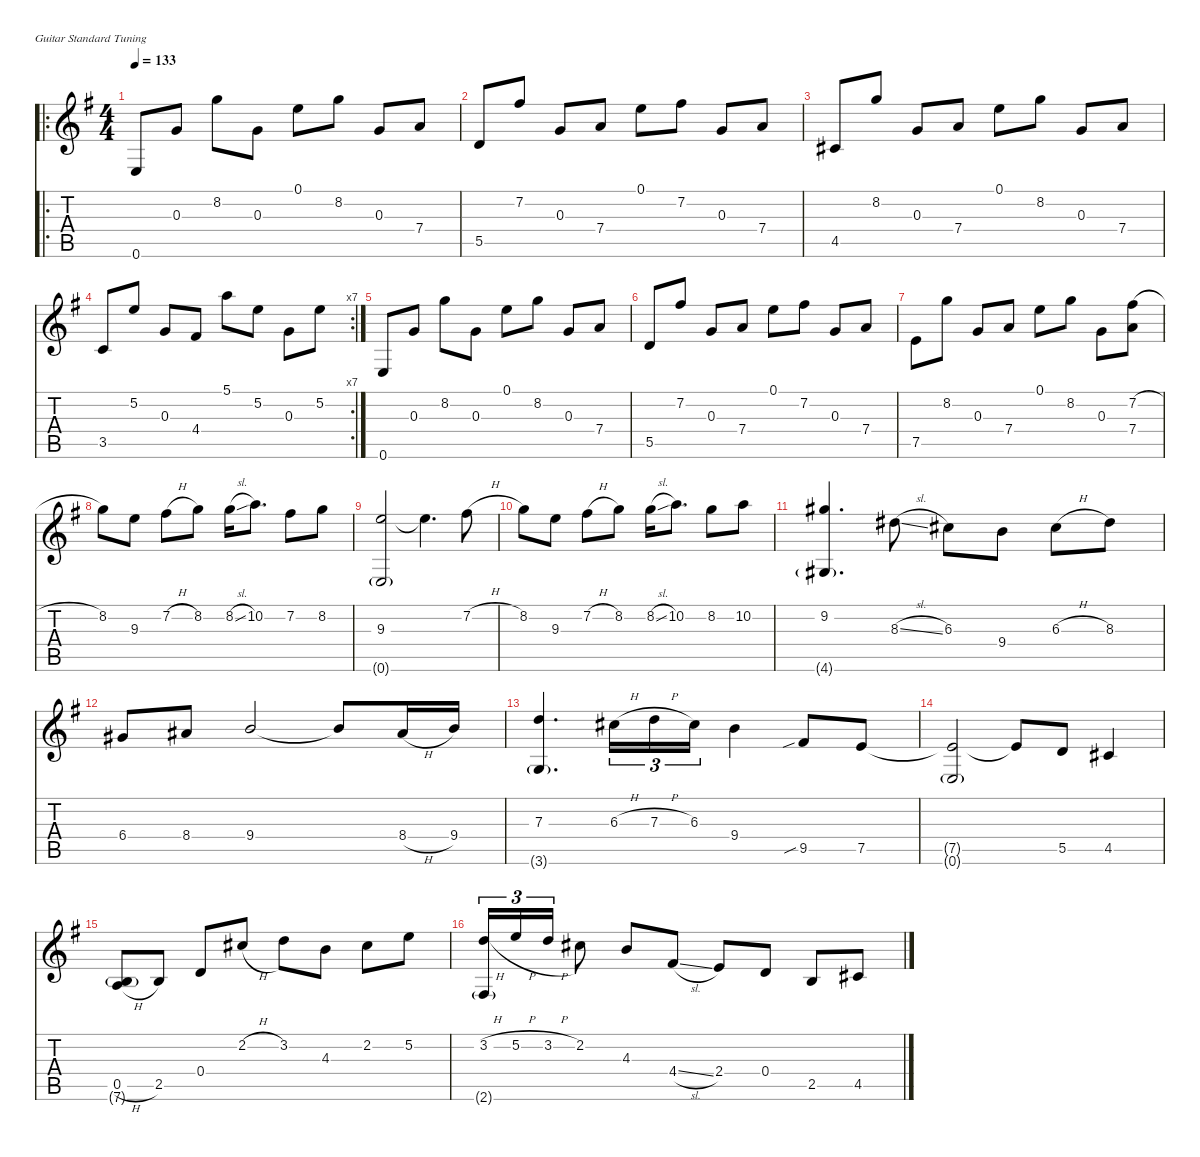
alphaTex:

\defaultSystemsLayout 4
\hideDynamics
\bracketExtendMode nobrackets
\singleTrackTrackNamePolicy hidden
\multiTrackTrackNamePolicy hidden
\firstSystemTrackNameMode fullname
\firstSystemTrackNameOrientation horizontal
\otherSystemsTrackNameOrientation horizontal
\track ("Electric Guitar" "el.guit.") {instrument electricguitarclean}
\staff {score tabs}
\tuning (E4 B3 G3 D3 A2 E2)
\ro
\ts (4 4)
\tempo 133
\clef g2
\ks eminor
0.6{acc forcenatural}.8{dy f instrument acousticguitarsteel beam Up} 0.3{acc forcenatural}.8{beam Up} 8.2{acc forcenatural}.8{beam Down} 0.3{acc forcenatural}.8{beam Down} 0.1{acc forcenatural}.8{beam Down} 8.2{acc forcenatural}.8{beam Down} 0.3{acc forcenatural}.8{beam Up} 7.4{acc forcenatural}.8{beam Up} |
5.5{acc forcenatural}.8{beam Up} 7.2{acc #}.8{beam Up} 0.3{acc forcenatural}.8{beam Up} 7.4{acc forcenatural}.8{beam Up} 0.1{acc forcenatural}.8{beam Down} 7.2{acc #}.8{beam Down} 0.3{acc forcenatural}.8{beam Up} 7.4{acc forcenatural}.8{beam Up} |
4.5{acc #}.8{beam Up} 8.2{acc forcenatural}.8{beam Up} 0.3{acc forcenatural}.8{beam Up} 7.4{acc forcenatural}.8{beam Up} 0.1{acc forcenatural}.8{beam Down} 8.2{acc forcenatural}.8{beam Down} 0.3{acc forcenatural}.8{beam Up} 7.4{acc forcenatural}.8{beam Up} |
\rc 7
3.5{acc forcenatural}.8{beam Up} 5.2{acc forcenatural}.8{beam Up} 0.3{acc forcenatural}.8{beam Up} 4.4{acc #}.8{beam Up} 5.1{acc forcenatural}.8{beam Down} 5.2{acc forcenatural}.8{beam Down} 0.3{acc forcenatural}.8{beam Down} 5.2{acc forcenatural}.8{beam Down} |
0.6{acc forcenatural}.8{beam Up} 0.3{acc forcenatural}.8{beam Up} 8.2{acc forcenatural}.8{beam Down} 0.3{acc forcenatural}.8{beam Down} 0.1{acc forcenatural}.8{beam Down} 8.2{acc forcenatural}.8{beam Down} 0.3{acc forcenatural}.8{beam Up} 7.4{acc forcenatural}.8{beam Up} |
5.5{acc forcenatural}.8{beam Up} 7.2{acc #}.8{beam Up} 0.3{acc forcenatural}.8{beam Up} 7.4{acc forcenatural}.8{beam Up} 0.1{acc forcenatural}.8{beam Down} 7.2{acc #}.8{beam Down} 0.3{acc forcenatural}.8{beam Up} 7.4{acc forcenatural}.8{beam Up} |
7.5{acc forcenatural}.8{dy ppp instrument overdrivenguitar beam Down} 8.2{acc forcenatural}.8{beam Down} 0.3{acc forcenatural}.8{beam Up} 7.4{acc forcenatural}.8{beam Up} 0.1{acc forcenatural}.8{beam Down} 8.2{acc forcenatural}.8{beam Down} 0.3{acc forcenatural}.8{beam Down} (7.2{h acc #} 7.4{acc forcenatural}).8{dy f beam Down} |
8.2{acc forcenatural}.8{beam Down} 9.3{acc forcenatural}.8{beam Down} 7.2{h acc #}.8{beam Down} 8.2{acc forcenatural}.8{beam Down} 8.2{sl acc forcenatural}.16{beam Down} 10.2{acc forcenatural}.8{d beam Down} 7.2{acc #}.8{beam Down} 8.2{acc forcenatural}.8{beam Down} |
(9.3{acc forcenatural} 0.6{g acc forcenatural}).2{beam Up} 9.3{t acc forcenatural}.4{d beam Down} 7.2{h acc #}.8{beam Down} |
8.2{acc forcenatural}.8{beam Down} 9.3{acc forcenatural}.8{beam Down} 7.2{h acc #}.8{beam Down} 8.2{acc forcenatural}.8{beam Down} 8.2{sl acc forcenatural}.16{beam Down} 10.2{acc forcenatural}.8{d beam Down} 8.2{acc forcenatural}.8{beam Down} 10.2{acc forcenatural}.8{beam Down} |
(9.2{acc #} 4.6{g acc #}).4{d beam Up} 8.3{sl acc #}.8{beam Down} 6.3{acc #}.8{beam Down} 9.4{acc forcenatural}.8{beam Down} 6.3{h acc #}.8{beam Down} 8.3{acc #}.8{beam Down} |
6.4{acc #}.8{beam Up} 8.4{acc #}.8{beam Up} 9.4{acc forcenatural}.2{beam Up} 9.4{t acc forcenatural}.8{beam Up} 8.4{h acc #}.16{beam Up} 9.4{acc forcenatural}.16{beam Up} |
(7.3{acc forcenatural} 3.6{g acc forcenatural}).4{d beam Up} 6.3{h acc #}.16{tu (3 2) beam Down} 7.3{h acc forcenatural}.16{tu (3 2) beam Down} 6.3{acc #}.16{tu (3 2) beam Down} 9.4{acc forcenatural}.4{beam Down} 9.5{sib acc #}.8{beam Up} 7.5{acc forcenatural}.8{beam Up} |
(7.5{t acc forcenatural} 0.6{g acc forcenatural}).2{beam Up} 7.5{t acc forcenatural}.8{beam Up} 5.5{acc forcenatural}.8{beam Up} 4.5{acc #}.4{beam Up} |
(0.5{h acc forcenatural} 7.6{g acc forcenatural}).8{beam Up} 2.5{acc forcenatural}.8{beam Up} 0.4{acc forcenatural}.8{beam Up} 2.2{h acc #}.8{beam Up} 3.2{acc forcenatural}.8{beam Down} 4.3{acc forcenatural}.8{beam Down} 2.2{acc #}.8{beam Down} 5.2{acc forcenatural}.8{beam Down} |
(3.2{h acc forcenatural} 2.6{g acc #}).16{tu (3 2) beam Up} 5.2{h acc forcenatural}.16{tu (3 2) beam Up} 3.2{h acc forcenatural}.16{tu (3 2) beam Up} 2.2{acc #}.8{beam Down} 4.3{acc forcenatural}.8{beam Up} 4.4{sl acc #}.8{beam Up} 2.4{acc forcenatural}.8{beam Up} 0.4{acc forcenatural}.8{beam Up} 2.5{acc forcenatural}.8{beam Up} 4.5{acc #}.8{beam Up}
